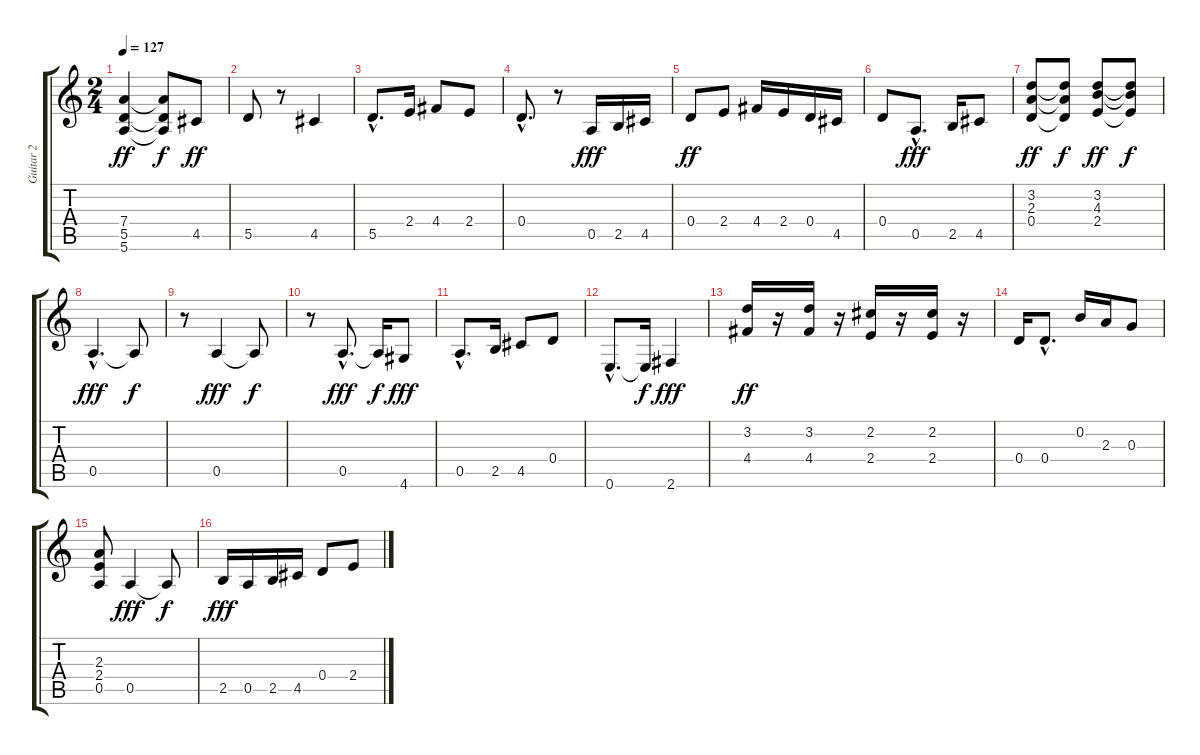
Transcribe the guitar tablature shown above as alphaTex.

\track ("Guitar 2" "Guitar 2") {instrument acousticguitarsteel}
\staff {score tabs}
\tuning (E4 B3 G3 D3 A2 E2) {hide}
\ts (2 4)
\tempo 127
\clef g2
\ks c
(7.4 5.5 5.6).4{dy ff instrument acousticguitarsteel} (7.4{t} 5.5{t} 5.6{t}).8{dy f} 4.5.8{dy ff} |
5.5.8 r.8 4.5.4 |
5.5{hac}.8{d} 2.4.16 4.4.8 2.4.8 |
0.4{hac}.8{d} r.8 0.5.16{dy fff} 2.5.16 4.5.16 |
0.4.8{dy ff} 2.4.8 4.4.16 2.4.16 0.4.16 4.5.16 |
0.4.8 0.5{hac}.8{d dy fff} 2.5.16 4.5.8 |
(3.2 2.3 0.4).8{dy ff} (3.2{t} 2.3{t} 0.4{t}).8{dy f} (3.2 4.3 2.4).8{dy ff} (3.2{t} 4.3{t} 2.4{t}).8{dy f} |
0.5{hac}.4{d dy fff} 0.5{t}.8{dy f} |
r.8 0.5.4{dy fff} 0.5{t}.8{dy f} |
r.8 0.5{hac}.8{d dy fff} 0.5{t}.16{dy f} 4.6.8{dy fff} |
0.5{hac}.8{d} 2.5.16 4.5.8 0.4.8 |
0.6{hac}.8{d} 0.6{t}.16{dy f} 2.6.4{dy fff} |
(3.2 4.4).16{dy ff} r.16 (3.2 4.4).16 r.16 (2.2 2.4).16 r.16 (2.2 2.4).16 r.16 |
0.4.16 0.4{hac}.8{d} 0.2.16 2.3.16 0.3.8 |
(2.3 2.4 0.5).8 0.5.4{dy fff} 0.5{t}.8{dy f} |
2.5.16{dy fff} 0.5.16 2.5.16 4.5.16 0.4.8 2.4.8
